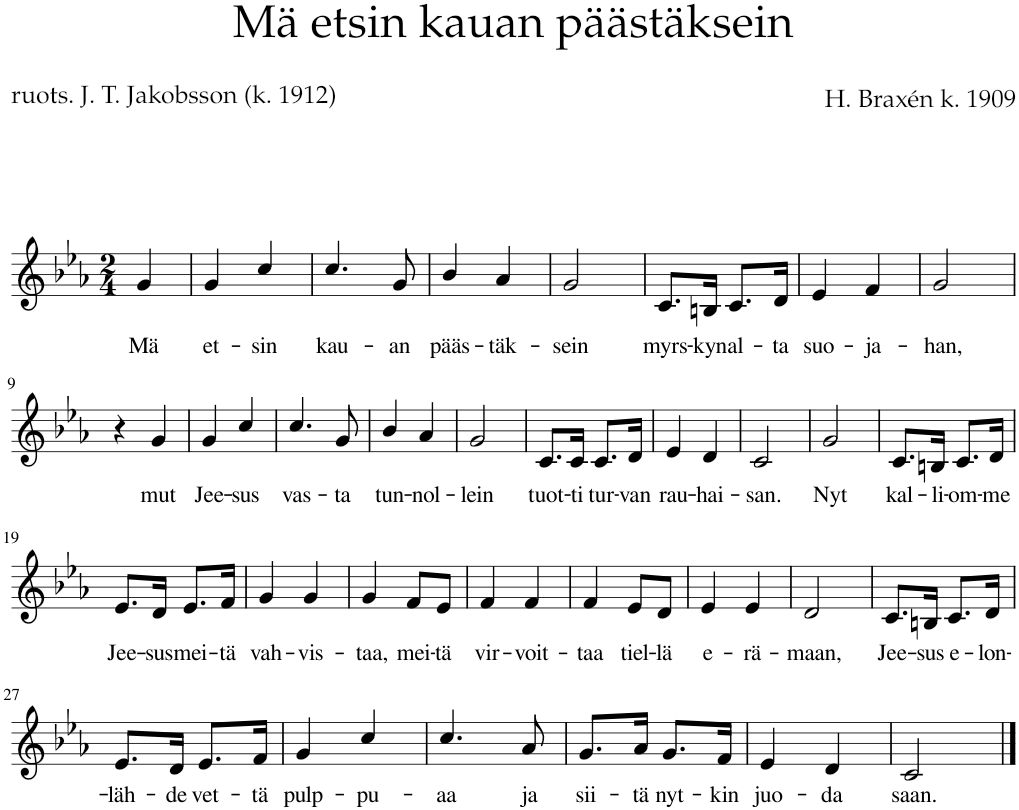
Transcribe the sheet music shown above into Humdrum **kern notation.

**kern	**text
*part1	*part1
*staff1	*staff1
*I"Staff	*
*clefG2	*
*k[b-e-a-]	*
*M2/4	*
=1	=1
!	!LO:LY:b
4g/	Mä
=2	=2
!	!LO:LY:b
4g/	et-
!	!LO:LY:b
4cc/	-sin
=3	=3
!	!LO:LY:b
4.cc/	kau-
!	!LO:LY:b
8g/	-an
=4	=4
!	!LO:LY:b
4b-/	pääs-
!	!LO:LY:b
4a-/	-täk-
=5	=5
!	!LO:LY:b
2g/	-sein
=6	=6
!	!LO:LY:b
8.c/L	myrs-
!	!LO:LY:b
16Bn/Jk	-kyn
!	!LO:LY:b
8.c/L	al-
!	!LO:LY:b
16d/Jk	-ta
=7	=7
!	!LO:LY:b
4e-/	suo-
!	!LO:LY:b
4f/	-ja-
=8	=8
!	!LO:LY:b
2g/	-han,
!!LO:LB:g=z
=9	=9
4r	.
!	!LO:LY:b
4g/	mut
=10	=10
!	!LO:LY:b
4g/	Jee-
!	!LO:LY:b
4cc/	-sus
=11	=11
!	!LO:LY:b
4.cc/	vas-
!	!LO:LY:b
8g/	-ta
=12	=12
!	!LO:LY:b
4b-/	tun-
!	!LO:LY:b
4a-/	-nol-
=13	=13
!	!LO:LY:b
2g/	-lein
=14	=14
!	!LO:LY:b
8.c/L	tuot-
!	!LO:LY:b
16c/Jk	-ti
!	!LO:LY:b
8.c/L	tur-
!	!LO:LY:b
16d/Jk	-van
=15	=15
!	!LO:LY:b
4e-/	rau-
!	!LO:LY:b
4d/	-hai-
=16	=16
!	!LO:LY:b
2c/	-san.
=17	=17
!	!LO:LY:b
2g/	Nyt
=18	=18
!	!LO:LY:b
8.c/L	kal-
!	!LO:LY:b
16Bn/Jk	-li-
!	!LO:LY:b
8.c/L	-om-
!	!LO:LY:b
16d/Jk	-me
!!LO:LB:g=z
=19	=19
!	!LO:LY:b
8.e-/L	Jee-
!	!LO:LY:b
16d/Jk	-sus
!	!LO:LY:b
8.e-/L	mei-
!	!LO:LY:b
16f/Jk	-tä
=20	=20
!	!LO:LY:b
4g/	vah-
!	!LO:LY:b
4g/	-vis-
=21	=21
!	!LO:LY:b
4g/	-taa,
!	!LO:LY:b
8f/L	mei-
!	!LO:LY:b
8e-/J	-tä
=22	=22
!	!LO:LY:b
4f/	vir-
!	!LO:LY:b
4f/	-voit-
=23	=23
!	!LO:LY:b
4f/	-taa
!	!LO:LY:b
8e-/L	tiel-
!	!LO:LY:b
8d/J	-lä
=24	=24
!	!LO:LY:b
4e-/	e-
!	!LO:LY:b
4e-/	-rä-
=25	=25
!	!LO:LY:b
2d/	-maan,
=26	=26
!	!LO:LY:b
8.c/L	Jee-
!	!LO:LY:b
16Bn/Jk	-sus
!	!LO:LY:b
8.c/L	e-
!	!LO:LY:b
16d/Jk	-lon-
!!LO:LB:g=z
=27	=27
!	!LO:LY:b
8.e-/L	-läh-
!	!LO:LY:b
16d/Jk	-de
!	!LO:LY:b
8.e-/L	vet-
!	!LO:LY:b
16f/Jk	-tä
=28	=28
!	!LO:LY:b
4g/	pulp-
!	!LO:LY:b
4cc/	-pu-
=29	=29
!	!LO:LY:b
4.cc/	-aa
!	!LO:LY:b
8a-/	ja
=30	=30
!	!LO:LY:b
8.g/L	sii-
!	!LO:LY:b
16a-/Jk	-tä
!	!LO:LY:b
8.g/L	nyt-
!	!LO:LY:b
16f/Jk	-kin
=31	=31
!	!LO:LY:b
4e-/	juo-
!	!LO:LY:b
4d/	-da
=32	=32
!	!LO:LY:b
2c/	saan.
==	==
*-	*-
